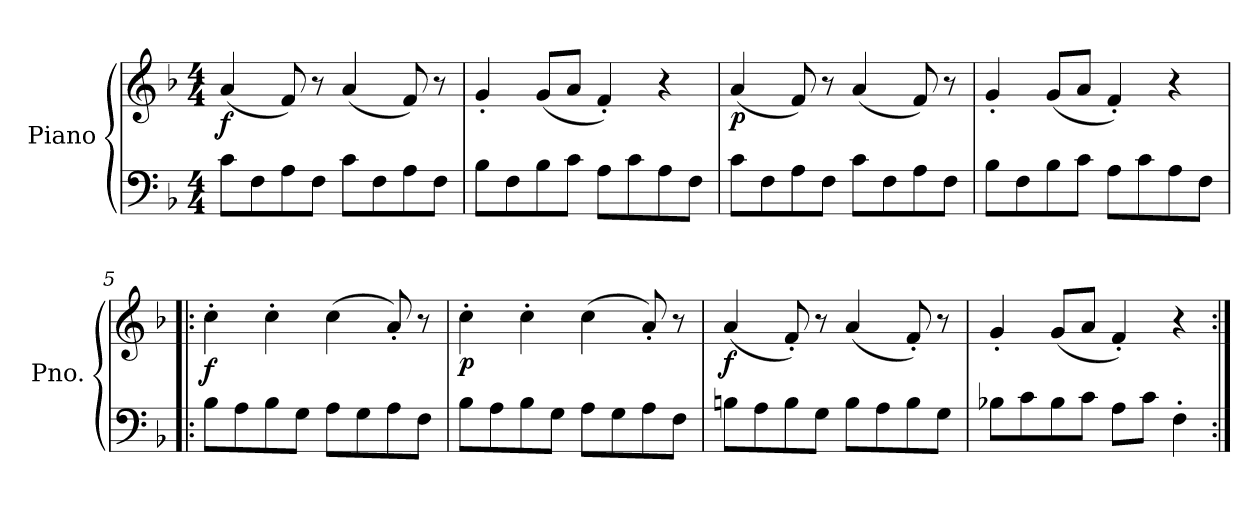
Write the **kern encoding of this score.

**kern	**kern	**dynam
*part1	*part1	*part1
*staff2	*staff1	*staff1/2
*I"Piano	*	*
*I'Pno.	*	*
*clefF4	*clefG2	*
*k[b-]	*k[b-]	*
*M4/4	*M4/4	*
*MM52	*MM52	*
=1	=1	=1
!	!	!LO:DY:b
8c\L	(<4a/	f
8F\	.	.
8A\	8f/)	.
8F\J	8r	.
8c\L	(<4a/	.
8F\	.	.
8A\	8f/)	.
8F\J	8r	.
=2	=2	=2
8B-\L	4g'/	.
8F\	.	.
8B-\	(<8g/L	.
8c\J	8a/J	.
8A\L	4f'/)	.
8c\	.	.
8A\	4r	.
8F\J	.	.
=3	=3	=3
!	!	!LO:DY:b
8c\L	(<4a/	p
8F\	.	.
8A\	8f/)	.
8F\J	8r	.
8c\L	(<4a/	.
8F\	.	.
8A\	8f/)	.
8F\J	8r	.
=4	=4	=4
8B-\L	4g'/	.
8F\	.	.
8B-\	(<8g/L	.
8c\J	8a/J	.
8A\L	4f'/)	.
8c\	.	.
8A\	4r	.
8F\J	.	.
!!LO:LB:g=z
=5!|:	=5!|:	=5!|:
!	!	!LO:DY:b
8B-\L	4cc'\	f
8A\	.	.
8B-\	4cc'\	.
8G\J	.	.
8A\L	(>4cc\	.
8G\	.	.
8A\	8a'/)	.
8F\J	8r	.
=6	=6	=6
!	!	!LO:DY:b
8B-\L	4cc'\	p
8A\	.	.
8B-\	4cc'\	.
8G\J	.	.
8A\L	(>4cc\	.
8G\	.	.
8A\	8a'/)	.
8F\J	8r	.
=7	=7	=7
!	!	!LO:DY:b
8Bn\L	(<4a/	f
8A\	.	.
8B\	8f'/)	.
8G\J	8r	.
8B\L	(<4a/	.
8A\	.	.
8B\	8f'/)	.
8G\J	8r	.
=8	=8	=8
8B-X\L	4g'/	.
8c\	.	.
8B-\	(<8g/L	.
8c\J	8a/J	.
8A\L	4f'/)	.
8c\J	.	.
4F'\	4r	.
=:|!	=:|!	=:|!
*-	*-	*-
